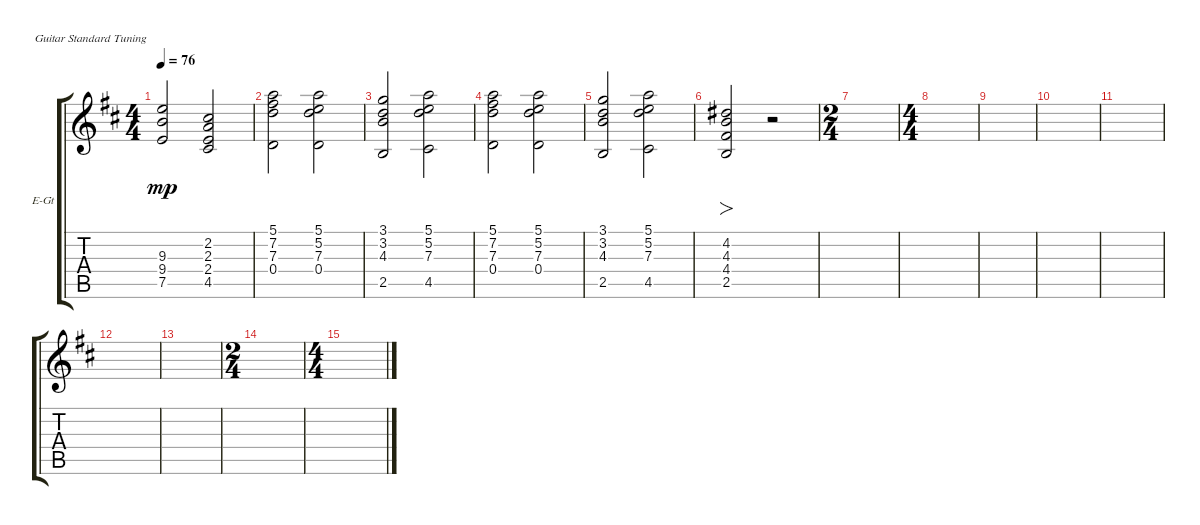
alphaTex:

\defaultSystemsLayout 4
\bracketExtendMode groupsimilarinstruments
\firstSystemTrackNameOrientation horizontal
\otherSystemsTrackNameOrientation horizontal
\track ("Mellotron - Flute (Banks) & Flute (Gabriel)" "E-Gt") {instrument electricguitarclean}
\staff {score tabs}
\tuning (E4 B3 G3 D3 A2 E2)
\ts (4 4)
\scale
0.5
\tempo 76
\accidentals auto
\clef g2
\ottava regular
\simile none
\ks d
(7.5 9.4 9.3).2{dy mp} (4.5 2.4 2.3 2.2).2 |
\scale
0.5 (7.2 7.3 5.1 0.4).2 (5.1 5.2 7.3 0.4).2 |
\scale
0.5 (4.3 3.2 3.1 2.5).2 (5.1 5.2 7.3 4.5).2 |
\scale
0.5 (7.2 7.3 5.1 0.4).2 (5.1 5.2 7.3 0.4).2 |
\scale
0.434211 (4.3 3.2 3.1 2.5).2 (5.1 5.2 7.3 4.5).2 |
\scale
0.565789 (2.5 4.4 4.3 4.2).2{fo} r.2 |
\ts (2 4)
\scale
0.517143 |
\ts (4 4)
\scale
0.482857 |
\scale
0.5 |
\scale
0.5 |
\scale
0.561644 |
\scale
0.438356 |
\scale
0.408551 |
\ts (2 4)
\scale
0.591449 |
\ts (4 4)
\scale
0.561462 |
\scale
0.438538
